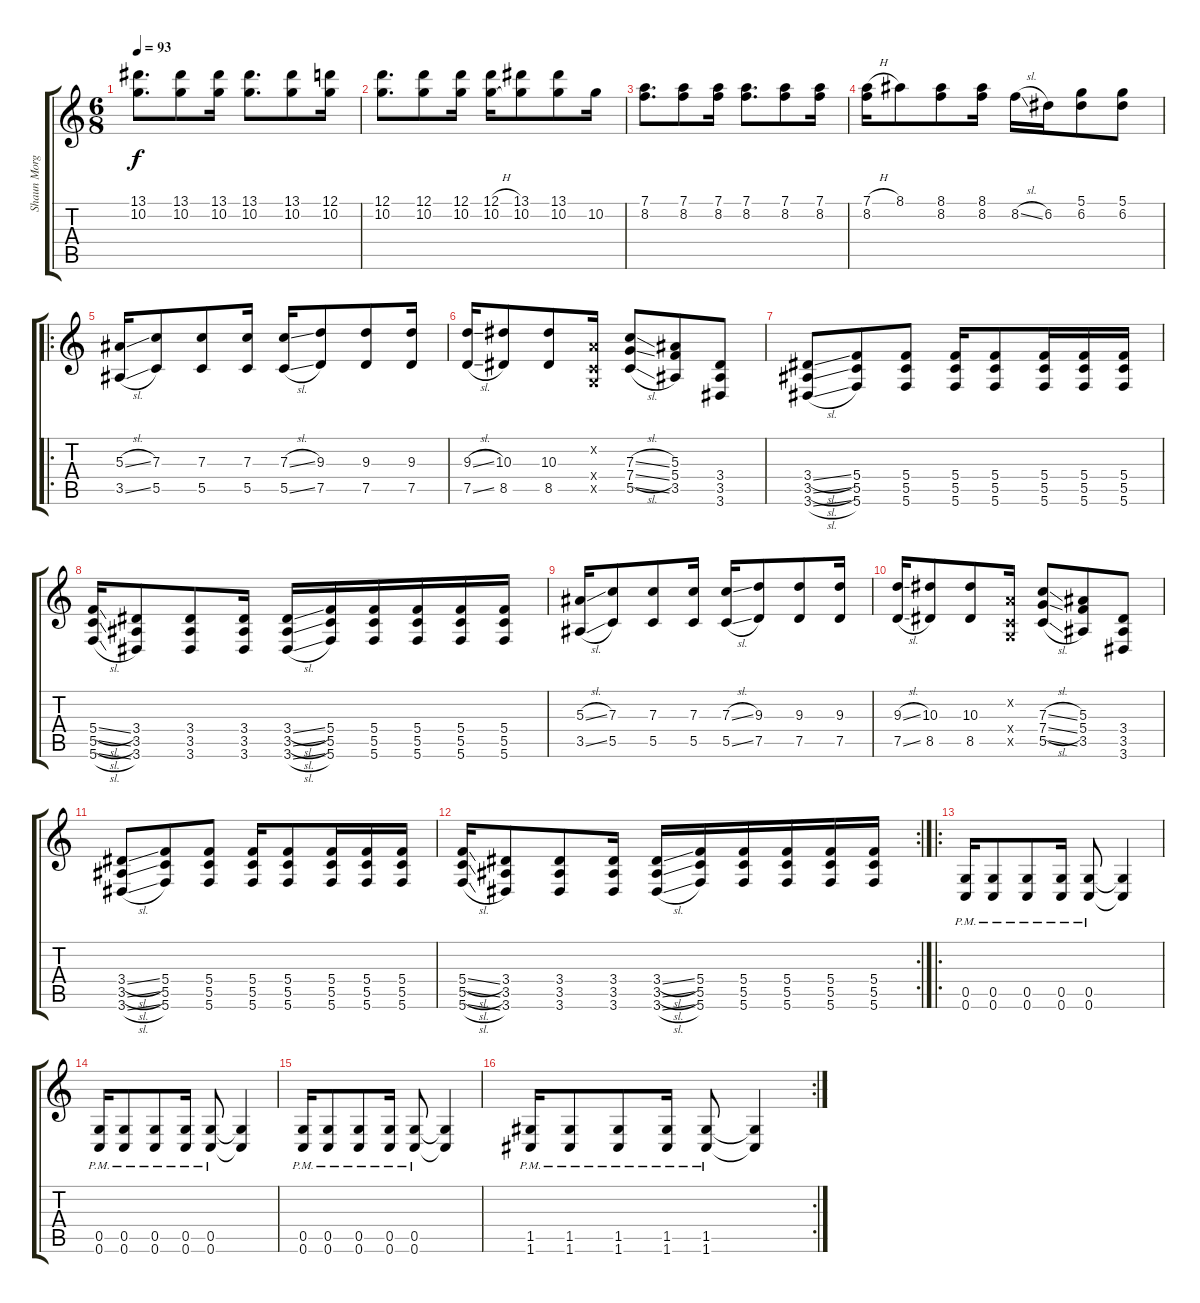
\track ("Shaun Morgan [Lead Guitar]" "Shaun Morg") {instrument electricguitarclean}
\staff {score tabs}
\tuning (D4 A3 F3 C3 G2 C2) {hide}
\ts (6 8)
\tempo 93
\clef g2
\ks c
(13.1 10.2).8{d dy f instrument electricguitarclean} (13.1 10.2).8 (13.1 10.2).16 (13.1 10.2).8{d} (13.1 10.2).8 (12.1 10.2).16 |
(12.1 10.2).8{d} (12.1 10.2).8 (12.1 10.2).16 (12.1{h} 10.2{h}).16 (13.1 10.2).8 (13.1 10.2).8 10.2.16 |
(7.1 8.2).8{d} (7.1 8.2).8 (7.1 8.2).16 (7.1 8.2).8{d} (7.1 8.2).8 (7.1 8.2).16 |
(7.1{h} 8.2).16 8.1.8 (8.1 8.2).8 (8.1 8.2).16 8.2{sl}.16 6.2.16 (5.1 6.2).8 (5.1 6.2).8 |
\ro
(5.3{sl} 3.5{sl}).16{instrument distortionguitar} (7.3 5.5).8 (7.3 5.5).8 (7.3 5.5).16 (7.3{sl} 5.5{sl}).16 (9.3 7.5).8 (9.3 7.5).8 (9.3 7.5).16 |
(9.3{sl} 7.5{sl}).16 (10.3 8.5).8 (10.3 8.5).8 (0.2{x} 0.4{x} 0.5{x}).16 (7.3{sl} 7.4{sl} 5.5{sl}).8 (5.3 5.4 3.5).8 (3.4 3.5 3.6).8 |
(3.4{sl} 3.5{sl} 3.6{sl}).8 (5.4 5.5 5.6).8 (5.4 5.5 5.6).8 (5.4 5.5 5.6).16 (5.4 5.5 5.6).8 (5.4 5.5 5.6).16 (5.4 5.5 5.6).16 (5.4 5.5 5.6).16 |
(5.4{sl} 5.5{sl} 5.6{sl}).16 (3.4 3.5 3.6).8 (3.4 3.5 3.6).8 (3.4 3.5 3.6).16 (3.4{sl} 3.5{sl} 3.6{sl}).16 (5.4 5.5 5.6).16 (5.4 5.5 5.6).16 (5.4 5.5 5.6).16 (5.4 5.5 5.6).16 (5.4 5.5 5.6).16 |
(5.3{sl} 3.5{sl}).16{instrument distortionguitar} (7.3 5.5).8 (7.3 5.5).8 (7.3 5.5).16 (7.3{sl} 5.5{sl}).16 (9.3 7.5).8 (9.3 7.5).8 (9.3 7.5).16 |
(9.3{sl} 7.5{sl}).16 (10.3 8.5).8 (10.3 8.5).8 (0.2{x} 0.4{x} 0.5{x}).16 (7.3{sl} 7.4{sl} 5.5{sl}).8 (5.3 5.4 3.5).8 (3.4 3.5 3.6).8 |
(3.4{sl} 3.5{sl} 3.6{sl}).8 (5.4 5.5 5.6).8 (5.4 5.5 5.6).8 (5.4 5.5 5.6).16 (5.4 5.5 5.6).8 (5.4 5.5 5.6).16 (5.4 5.5 5.6).16 (5.4 5.5 5.6).16 |
\rc 2
(5.4{sl} 5.5{sl} 5.6{sl}).16 (3.4 3.5 3.6).8 (3.4 3.5 3.6).8 (3.4 3.5 3.6).16 (3.4{sl} 3.5{sl} 3.6{sl}).16 (5.4 5.5 5.6).16 (5.4 5.5 5.6).16 (5.4 5.5 5.6).16 (5.4 5.5 5.6).16 (5.4 5.5 5.6).16 |
\ro
(0.5{pm} 0.6{pm}).16 (0.5{pm} 0.6{pm}).8 (0.5{pm} 0.6{pm}).8 (0.5{pm} 0.6{pm}).16 (0.5{pm} 0.6{pm}).8 (0.5{t} 0.6{t}).4 |
(0.5{pm} 0.6).16 (0.5{pm} 0.6{pm}).8 (0.5{pm} 0.6{pm}).8 (0.5{pm} 0.6{pm}).16 (0.5{pm} 0.6{pm}).8 (0.5{t} 0.6{t}).4 |
(0.5{pm} 0.6{pm}).16 (0.5{pm} 0.6{pm}).8 (0.5{pm} 0.6{pm}).8 (0.5{pm} 0.6{pm}).16 (0.5{pm} 0.6{pm}).8 (0.5{t} 0.6{t}).4 |
\rc 2
(1.5{pm} 1.6{pm}).16 (1.5{pm} 1.6{pm}).8 (1.5{pm} 1.6{pm}).8 (1.5{pm} 1.6{pm}).16 (1.5{pm} 1.6{pm}).8 (1.5{t} 1.6{t}).4
